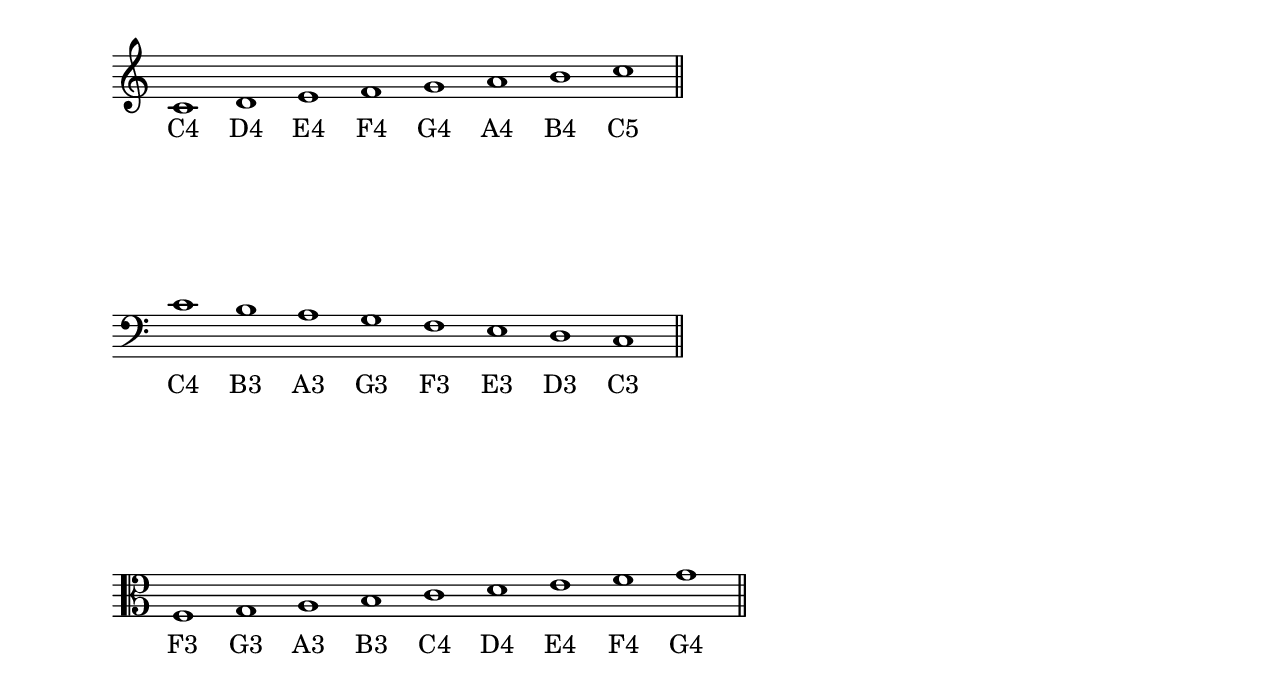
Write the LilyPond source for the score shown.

\version "2.14.2"

#(set-default-paper-size "letter")
#(set-global-staff-size 20)

\header {
	title = ""
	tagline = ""
	}

\paper {
	indent = 0.0\in
	top-margin = 1\in
	bottom-margin = 0.25\in
	line-width = 7.0\in
	left-margin = 0.75\in
	right-margin = 0.75\in
	ragged-right = ##t
	ragged-bottom = ##t
	ragged-last-bottom = ##t
	system-system-spacing #'minimum-distance = #25
	markup-system-spacing #'minimum-distance = #30
	last-bottom-spacing #'minimum-distance = #15
%	page-count = #3
	print-page-number = ##f
	}

global = { 
	\override Score.PaperColumn #'keep-inside-line = ##t 	
	\override Score.BarNumber #'padding = #2
	\override VoltaBracket #'extra-offset = #'(0 . -3)
	\override ChordName #'font-family = #'roman
%	\override Score.LyricText #'font-series = #'bold
%	\override Score.LyricText #'font-family = #'sans
	\override ChordName #'font-size = #0.5
	\override Staff.TimeSignature #'style = #'() 
	\set majorSevenSymbol = \markup { "maj7" }
	\override Staff.StaffGrouper #'staff-staff-spacing #'minimum-distance = #40

	% enter key signature, time signature, pickup length here
	\key c \major
	\time 8/1
%	\partial 8
	}

lower = <<
	\new Voice = "bass" <<
		\relative c' {
			\clef treble
			
		\set Staff.explicitClefVisibility = #end-of-line-invisible
   		\set Staff.explicitKeySignatureVisibility = #end-of-line-invisible
		\set Staff.printKeyCancellation = ##f
		
		c1 d e f g a b c \bar "||" \break
		
		\clef bass c,1 b a g f e d c \bar "||" \break
		
		\clef alto \time 9/1 f g a b c d e f g \bar "||"
		
			}
		
		>>
	>>

functionalBass = {
	\set stanza = \markup { \normal-text "" }
		\lyricmode {
		
		% enter functional bass here, follwing the rules of lilypond lyrics
		
		"C4" "D4" "E4" "F4" "G4" "A4" "B4" "C5"	
		"C4" "B3" "A3" "G3" "F3" "E3" "D3" "C3"
		"F3" "G3" "A3" "B3" "C4" "D4" "E4" "F4" "G4"
		}
	}

\score {
	<<
		\new Staff = "Staff_pfLower" << \global \lower >>
		\new Lyrics \lyricsto "bass" { \functionalBass }
		>>
	\layout { 
		\context { \Score \remove "Bar_number_engraver" }
		\context { \Staff \remove "Time_signature_engraver" }
		}
%  	\midi { }
	}
